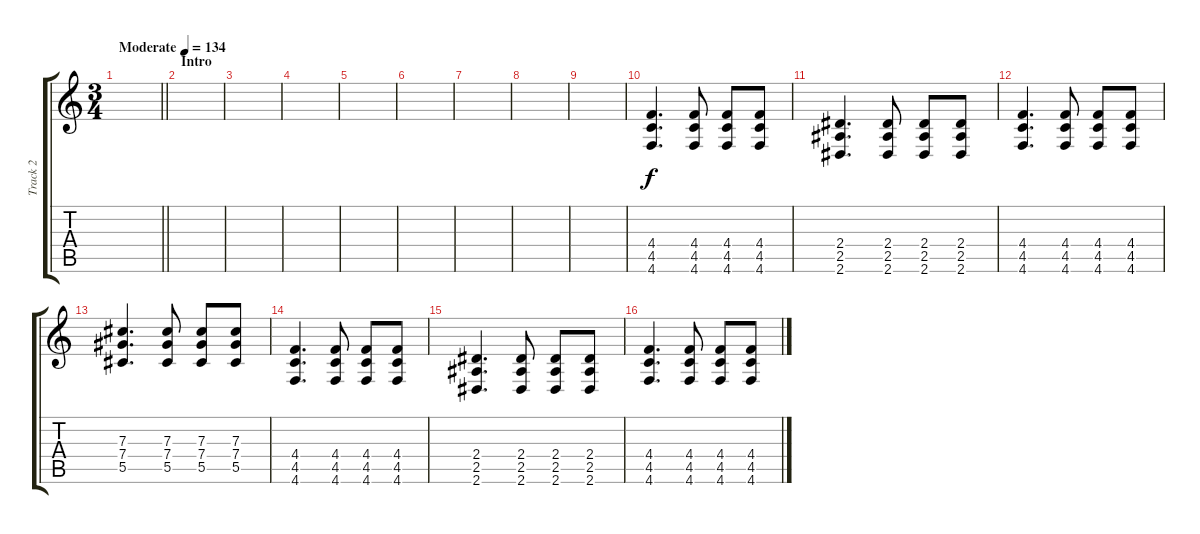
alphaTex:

\track ("Track 2" "Track 2") {instrument overdrivenguitar}
\staff {score tabs}
\tuning (Eb4 Bb3 Gb3 Db3 Ab2 Db2) {hide}
\ts (3 4)
\tempo (134 "Moderate")
\clef g2
\barLineRight lightlight
\ks c
|
\section ("" "Intro")
|
|
|
|
|
|
|
|
(4.4 4.5 4.6).4{d} (4.4 4.5 4.6).8 (4.4 4.5 4.6).8 (4.4 4.5 4.6).8 |
(2.4 2.5 2.6).4{d} (2.4 2.5 2.6).8 (2.4 2.5 2.6).8 (2.4 2.5 2.6).8 |
(4.4 4.5 4.6).4{d} (4.4 4.5 4.6).8 (4.4 4.5 4.6).8 (4.4 4.5 4.6).8 |
(7.3 7.4 5.5).4{d} (7.3 7.4 5.5).8 (7.3 7.4 5.5).8 (7.3 7.4 5.5).8 |
(4.4 4.5 4.6).4{d} (4.4 4.5 4.6).8 (4.4 4.5 4.6).8 (4.4 4.5 4.6).8 |
(2.4 2.5 2.6).4{d} (2.4 2.5 2.6).8 (2.4 2.5 2.6).8 (2.4 2.5 2.6).8 |
(4.4 4.5 4.6).4{d} (4.4 4.5 4.6).8 (4.4 4.5 4.6).8 (4.4 4.5 4.6).8
